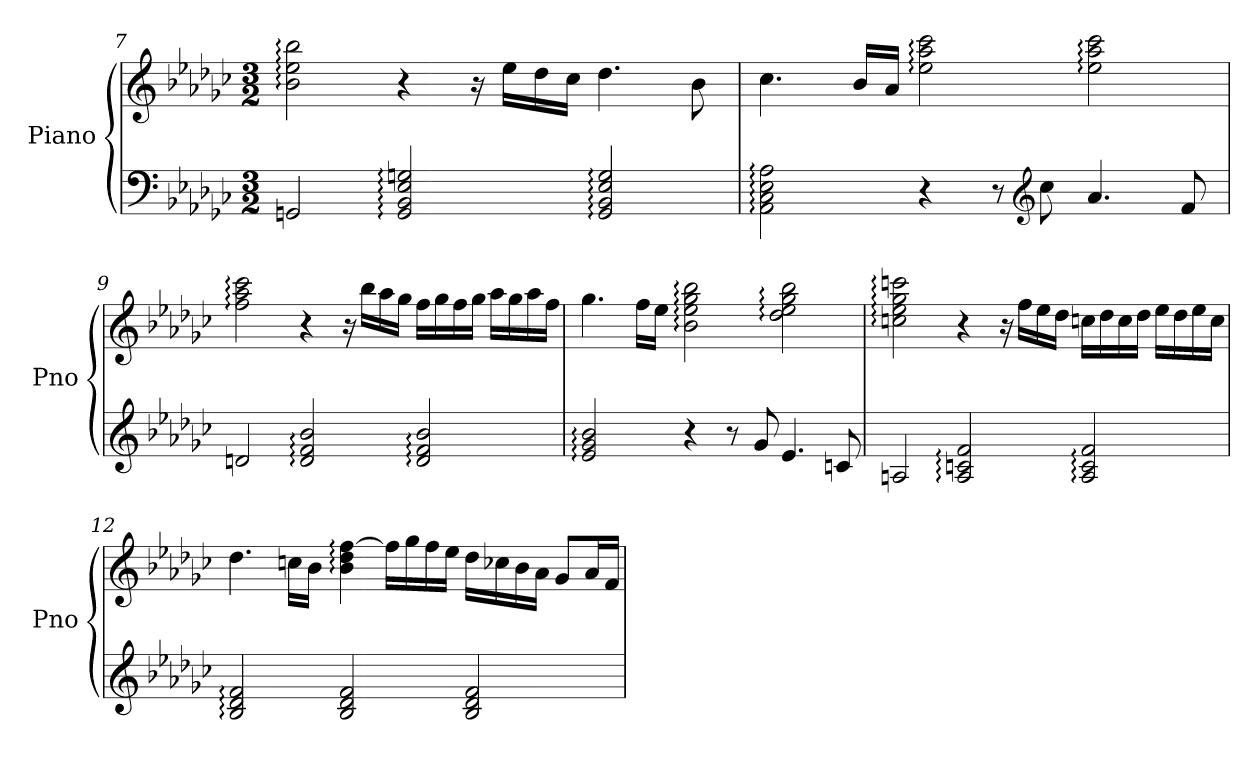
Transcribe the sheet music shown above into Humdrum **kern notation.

**kern	**kern
*part1	*part1
*staff2	*staff1
*I"Piano	*
*I'Pno	*
*clefF4	*clefG2
*k[b-e-a-d-g-c-]	*k[b-e-a-d-g-c-]
*M3/2	*M3/2
=7	=7
2GGn/	2b-\: 2ee-\: 2bb-\:
2GG/: 2BB-/: 2E-/: 2Gn/:	4r
.	16r
.	16ee-\LL
.	16dd-\
.	16cc-\JJ
2GG/: 2BB-/: 2E-/: 2G/:	4.dd-\
.	8b-\
=8	=8
2AA-\: 2C-\: 2E-\: 2A-\:	4.cc-\
.	16b-/LL
.	16a-/JJ
4r	2ee-\: 2aa-\: 2ccc-\:
8r	.
*clefG2	*
8cc-\	.
4.a-/	2ee-\: 2aa-\: 2ccc-\:
8f/	.
!!LO:LB:g=z
=9	=9
2dn/	2ff\: 2aa-\: 2ccc-\:
2d/: 2f/: 2b-/:	4r
.	16r
.	16bb-\LL
.	16aa-\
.	16gg-\JJ
2d/: 2f/: 2b-/:	16ff\LL
.	16gg-\
.	16ff\
.	16gg-\JJ
.	16aa-\LL
.	16gg-\
.	16aa-\
.	16ff\JJ
=10	=10
2e-/: 2g-/: 2b-/:	4.gg-\
.	16ff\LL
.	16ee-\JJ
4r	2b-\: 2ee-\: 2gg-\: 2bb-\:
8r	.
8g-/	.
4.e-/	2dd-\: 2ee-\: 2gg-\: 2bb-\:
8cn/	.
!!LO:LB:g=z
=11	=11
2An/	2ccn\: 2ee-\: 2gg-\: 2cccn\:
2A/: 2cn/: 2f/:	4r
.	16r
.	16ff\LL
.	16ee-\
.	16dd-\JJ
2A/: 2c/: 2f/:	16ccn\LL
.	16dd-\
.	16cc\
.	16dd-\JJ
.	16ee-\LL
.	16dd-\
.	16ee-\
.	16cc\JJ
!!LO:PB:g=z
=12	=12
2B-/: 2d-/: 2f/:	4.dd-\
.	16ccn\LL
.	16b-\JJ
2B-/ 2d-/ 2f/	4b-\: 4dd-\: [4ff\:
.	16ff\LL]
.	16gg-\
.	16ff\
.	16ee-\JJ
2B-/ 2d-/ 2f/	16dd-:\LL
.	16cc-X\
.	16b-\
.	16a-\JJ
.	8g-/L
.	16a-/L
.	16f/JJ
=	=
*-	*-
